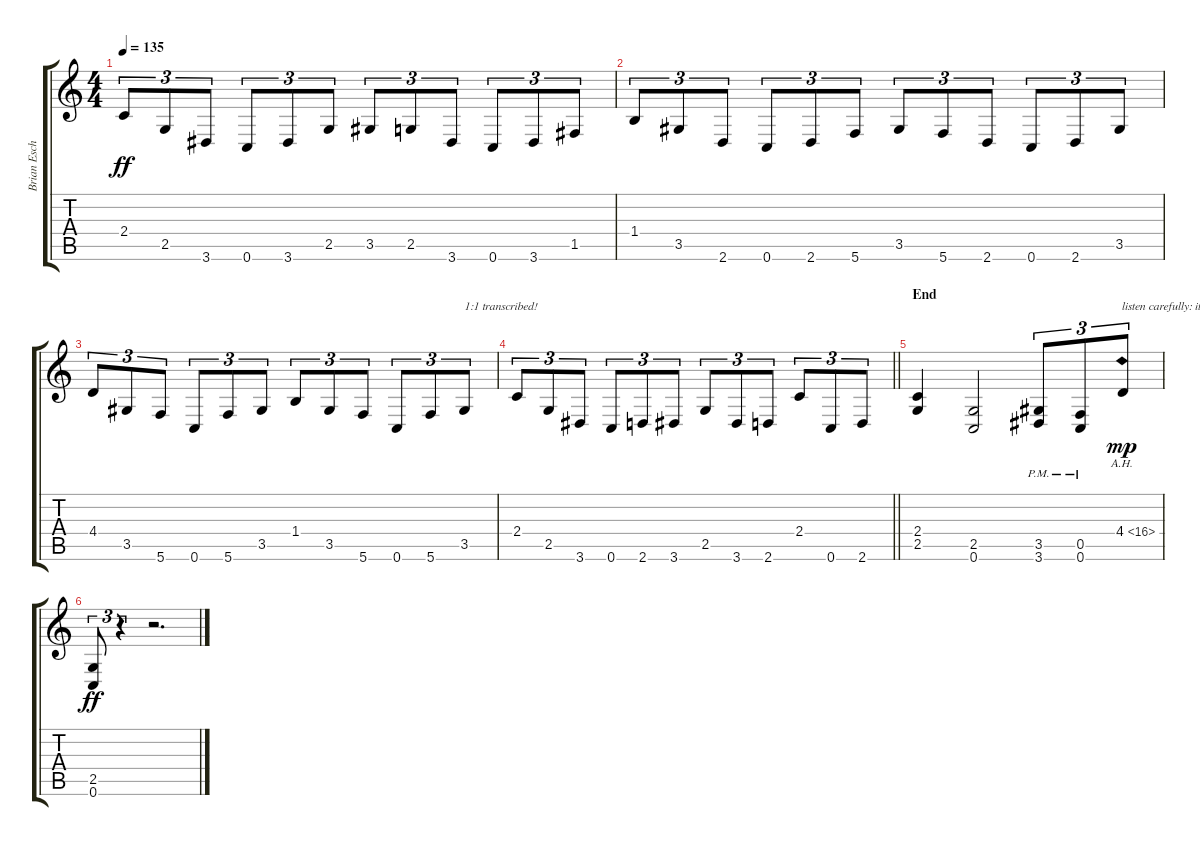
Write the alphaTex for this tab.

\track ("Brian Eschbach" "Brian Esch") {instrument distortionguitar}
\staff {score tabs}
\tuning (C4 G3 Eb3 Bb2 F2 C2) {hide}
\ts (4 4)
\tempo 135
\clef g2
\ks c
2.4.8{tu (3 2) dy ff} 2.5.8{tu (3 2)} 3.6.8{tu (3 2)} 0.6.8{tu (3 2)} 3.6.8{tu (3 2)} 2.5.8{tu (3 2)} 3.5.8{tu (3 2)} 2.5.8{tu (3 2)} 3.6.8{tu (3 2)} 0.6.8{tu (3 2)} 3.6.8{tu (3 2)} 1.5.8{tu (3 2)} |
1.4.8{tu (3 2)} 3.5.8{tu (3 2)} 2.6.8{tu (3 2)} 0.6.8{tu (3 2)} 2.6.8{tu (3 2)} 5.6.8{tu (3 2)} 3.5.8{tu (3 2)} 5.6.8{tu (3 2)} 2.6.8{tu (3 2)} 0.6.8{tu (3 2)} 2.6.8{tu (3 2)} 3.5.8{tu (3 2)} |
4.4.8{tu (3 2)} 3.5.8{tu (3 2)} 5.6.8{tu (3 2)} 0.6.8{tu (3 2)} 5.6.8{tu (3 2)} 3.5.8{tu (3 2)} 1.4.8{tu (3 2)} 3.5.8{tu (3 2)} 5.6.8{tu (3 2)} 0.6.8{tu (3 2)} 5.6.8{tu (3 2)} 3.5.8{tu (3 2) txt "1:1 transcribed!"} |
\barLineRight lightlight
2.4.8{tu (3 2)} 2.5.8{tu (3 2)} 3.6.8{tu (3 2)} 0.6.8{tu (3 2)} 2.6.8{tu (3 2)} 3.6.8{tu (3 2)} 2.5.8{tu (3 2)} 3.6.8{tu (3 2)} 2.6.8{tu (3 2)} 2.4.8{tu (3 2)} 0.6.8{tu (3 2)} 2.6.8{tu (3 2)} |
\section ("" "End")
(2.4 2.5).4 (2.5 0.6).2 (3.5{pm} 3.6{pm}).8{tu (3 2)} (0.5{pm} 0.6{pm}).8{tu (3 2)} 4.4{ah 12}.8{tu (3 2) txt "listen carefully: it's correct!" dy mp} |
(2.5 0.6).8{tu (3 2) dy ff} r.4{tu (3 2)} r.2{d}
